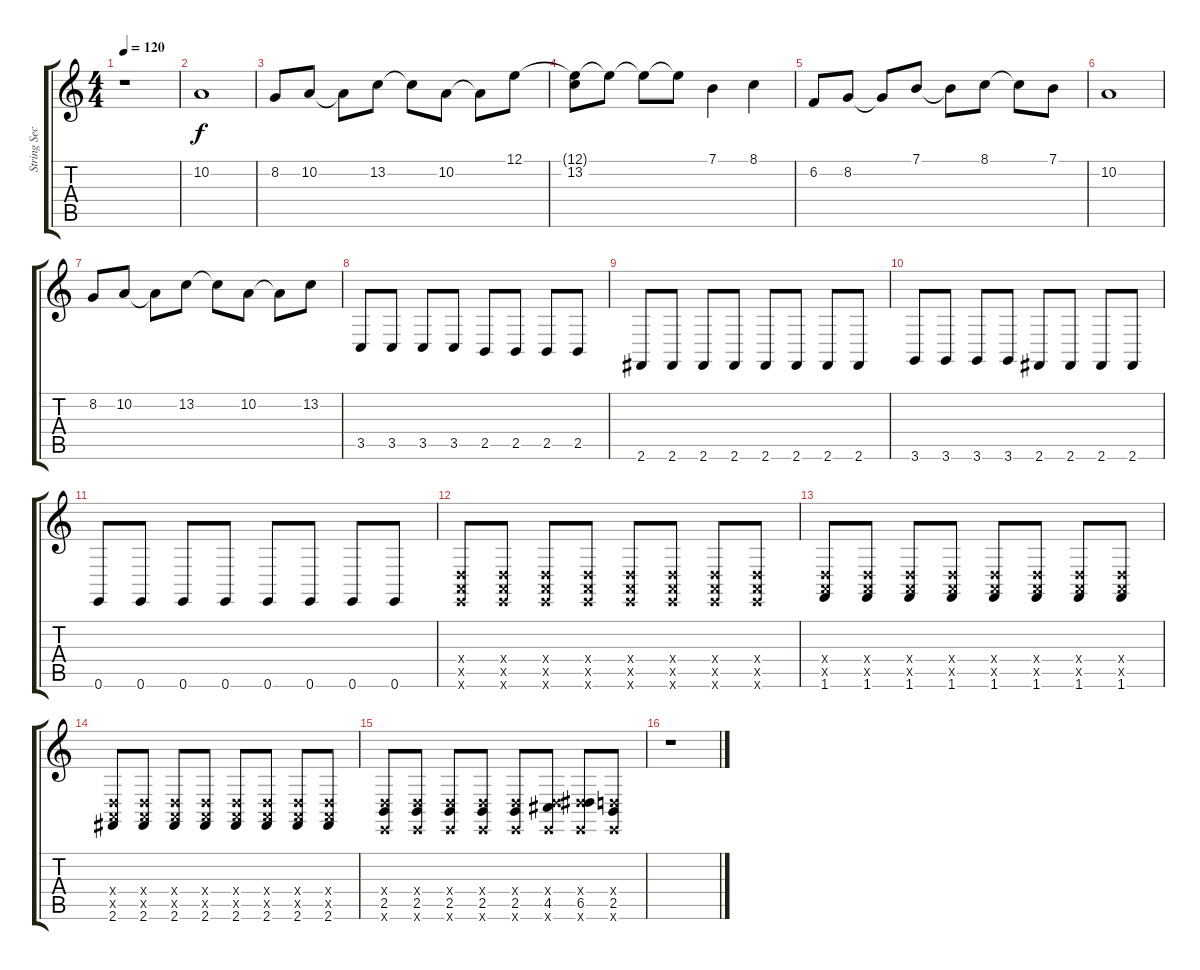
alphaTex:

\track ("String Section" "String Sec") {instrument stringensemble1}
\staff {score tabs}
\tuning (E4 B3 G3 D3 A2 E2) {hide}
\ts (4 4)
\tempo 120
\clef g2
\ks c
r.1{dy f} |
10.2.1 |
8.2.8 10.2.8 10.2{t}.8 13.2.8 13.2{t}.8 10.2.8 10.2{t}.8 12.1.8 |
(12.1{t} 13.2).8 12.1{t}.8 12.1{t}.8 12.1{t}.8 7.1.4 8.1.4 |
6.2.8 8.2.8 8.2{t}.8 7.1.8 7.1{t}.8 8.1.8 8.1{t}.8 7.1.8 |
10.2.1 |
8.2.8 10.2.8 10.2{t}.8 13.2.8 13.2{t}.8 10.2.8 10.2{t}.8 13.2.8 |
3.5.8{instrument distortionguitar} 3.5.8 3.5.8 3.5.8 2.5.8 2.5.8 2.5.8 2.5.8 |
2.6.8 2.6.8 2.6.8 2.6.8 2.6.8 2.6.8 2.6.8 2.6.8 |
3.6.8 3.6.8 3.6.8 3.6.8 2.6.8 2.6.8 2.6.8 2.6.8 |
0.6.8 0.6.8 0.6.8 0.6.8 0.6.8 0.6.8 0.6.8 0.6.8 |
(0.4{x} 0.5{x} 0.6{x}).8{instrument distortionguitar} (0.4{x} 0.5{x} 0.6{x}).8 (0.4{x} 0.5{x} 0.6{x}).8 (0.4{x} 0.5{x} 0.6{x}).8 (0.4{x} 0.5{x} 0.6{x}).8 (0.4{x} 0.5{x} 0.6{x}).8 (0.4{x} 0.5{x} 0.6{x}).8 (0.4{x} 0.5{x} 0.6{x}).8 |
(0.4{x} 0.5{x} 1.6).8 (0.4{x} 0.5{x} 1.6).8 (0.4{x} 0.5{x} 1.6).8 (0.4{x} 0.5{x} 1.6).8 (0.4{x} 0.5{x} 1.6).8 (0.4{x} 0.5{x} 1.6).8 (0.4{x} 0.5{x} 1.6).8 (0.4{x} 0.5{x} 1.6).8 |
(0.4{x} 0.5{x} 2.6).8 (0.4{x} 0.5{x} 2.6).8 (0.4{x} 0.5{x} 2.6).8 (0.4{x} 0.5{x} 2.6).8 (0.4{x} 0.5{x} 2.6).8 (0.4{x} 0.5{x} 2.6).8 (0.4{x} 0.5{x} 2.6).8 (0.4{x} 0.5{x} 2.6).8 |
(0.4{x} 2.5 0.6{x}).8 (0.4{x} 2.5 0.6{x}).8 (0.4{x} 2.5 0.6{x}).8 (0.4{x} 2.5 0.6{x}).8 (0.4{x} 2.5 0.6{x}).8 (0.4{x} 4.5 0.6{x}).8 (0.4{x} 6.5 0.6{x}).8 (0.4{x} 2.5 0.6{x}).8 |
r.1
